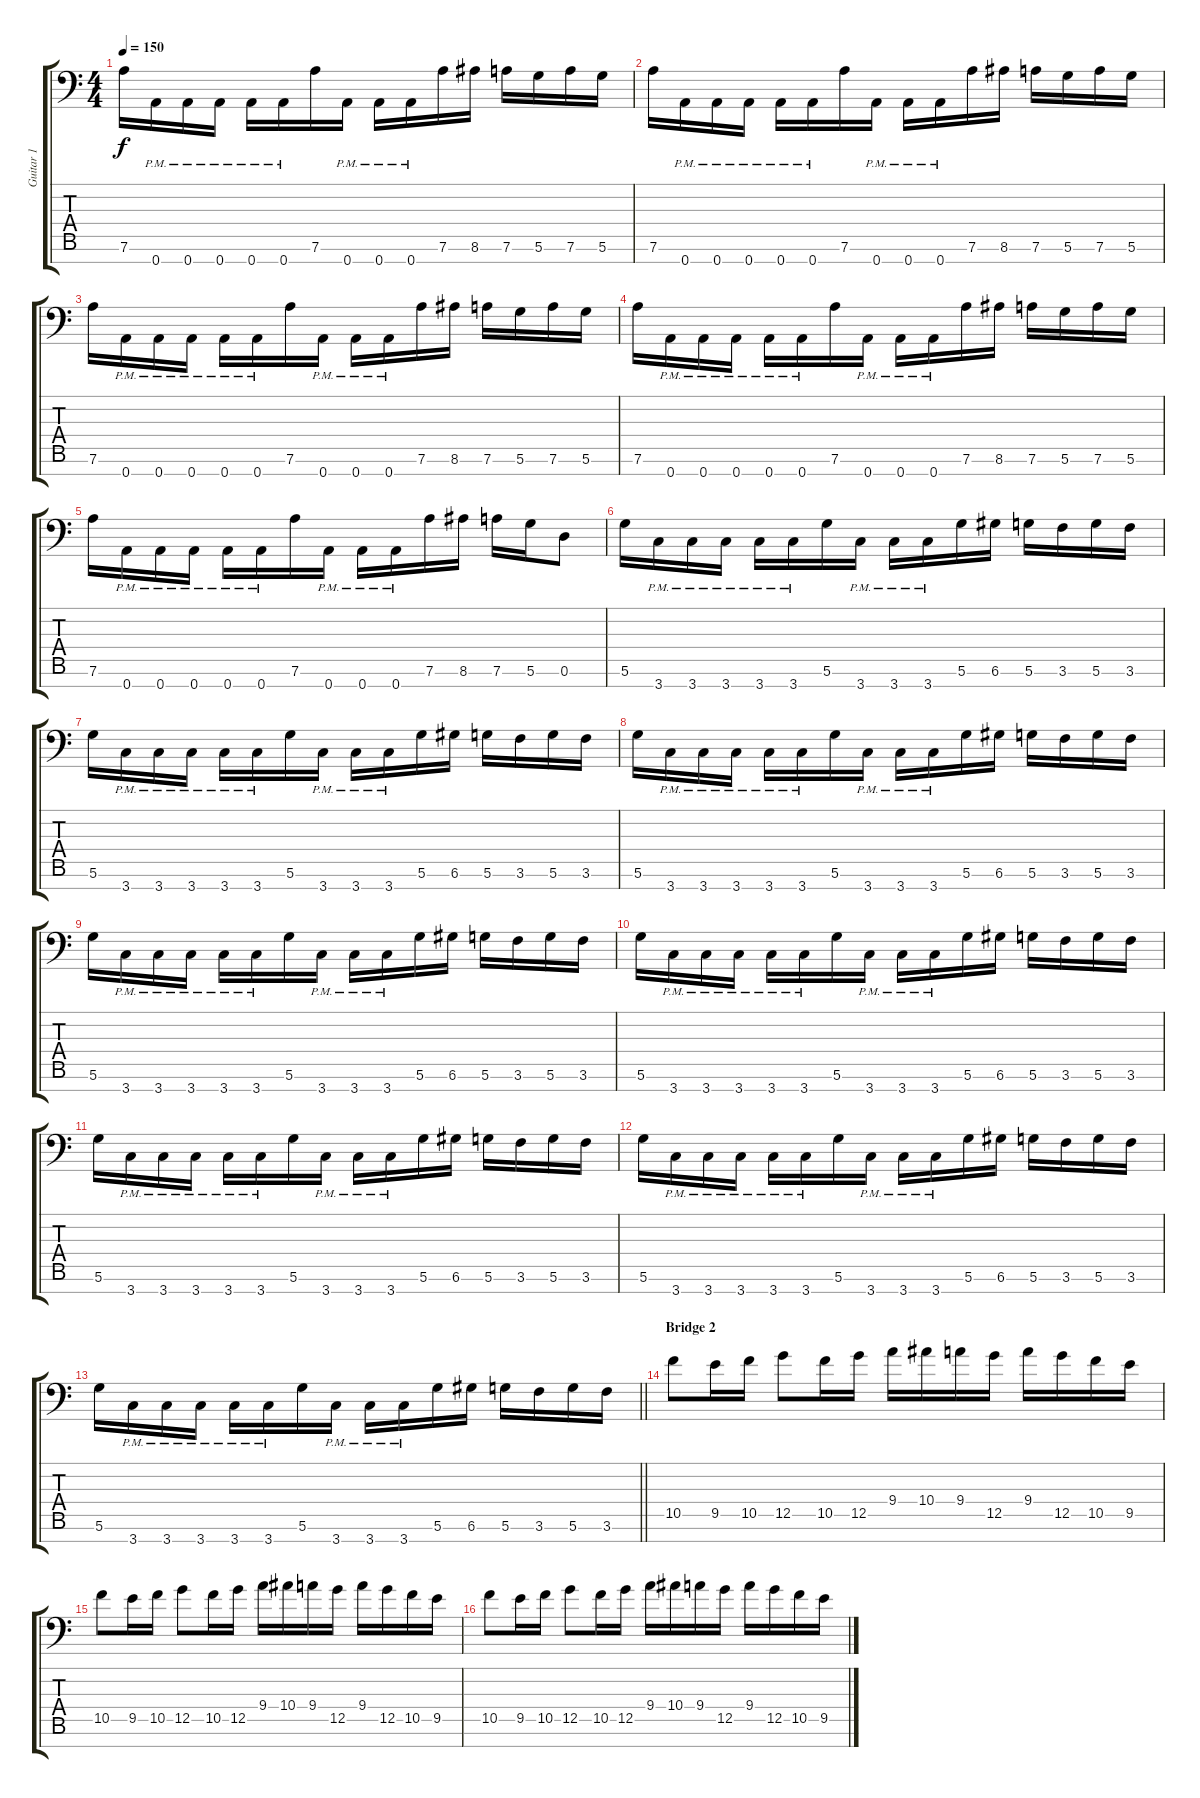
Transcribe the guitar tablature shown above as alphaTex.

\track ("Guitar 1" "Guitar 1") {instrument overdrivenguitar}
\staff {score tabs}
\tuning (D4 A3 F3 C3 G2 D2 A1) {hide}
\ts (4 4)
\tempo 150
\clef f4
\ks c
7.6.16{dy f} 0.7{pm}.16 0.7{pm}.16 0.7{pm}.16 0.7{pm}.16 0.7{pm}.16 7.6.16 0.7{pm}.16 0.7{pm}.16 0.7{pm}.16 7.6.16 8.6.16 7.6.16 5.6.16 7.6.16 5.6.16 |
7.6.16 0.7{pm}.16 0.7{pm}.16 0.7{pm}.16 0.7{pm}.16 0.7{pm}.16 7.6.16 0.7{pm}.16 0.7{pm}.16 0.7{pm}.16 7.6.16 8.6.16 7.6.16 5.6.16 7.6.16 5.6.16 |
7.6.16 0.7{pm}.16 0.7{pm}.16 0.7{pm}.16 0.7{pm}.16 0.7{pm}.16 7.6.16 0.7{pm}.16 0.7{pm}.16 0.7{pm}.16 7.6.16 8.6.16 7.6.16 5.6.16 7.6.16 5.6.16 |
7.6.16 0.7{pm}.16 0.7{pm}.16 0.7{pm}.16 0.7{pm}.16 0.7{pm}.16 7.6.16 0.7{pm}.16 0.7{pm}.16 0.7{pm}.16 7.6.16 8.6.16 7.6.16 5.6.16 7.6.16 5.6.16 |
7.6.16 0.7{pm}.16 0.7{pm}.16 0.7{pm}.16 0.7{pm}.16 0.7{pm}.16 7.6.16 0.7{pm}.16 0.7{pm}.16 0.7{pm}.16 7.6.16 8.6.16 7.6.16 5.6.16 0.6.8 |
5.6.16 3.7{pm}.16 3.7{pm}.16 3.7{pm}.16 3.7{pm}.16 3.7{pm}.16 5.6.16 3.7{pm}.16 3.7{pm}.16 3.7{pm}.16 5.6.16 6.6.16 5.6.16 3.6.16 5.6.16 3.6.16 |
5.6.16 3.7{pm}.16 3.7{pm}.16 3.7{pm}.16 3.7{pm}.16 3.7{pm}.16 5.6.16 3.7{pm}.16 3.7{pm}.16 3.7{pm}.16 5.6.16 6.6.16 5.6.16 3.6.16 5.6.16 3.6.16 |
5.6.16 3.7{pm}.16 3.7{pm}.16 3.7{pm}.16 3.7{pm}.16 3.7{pm}.16 5.6.16 3.7{pm}.16 3.7{pm}.16 3.7{pm}.16 5.6.16 6.6.16 5.6.16 3.6.16 5.6.16 3.6.16 |
5.6.16 3.7{pm}.16 3.7{pm}.16 3.7{pm}.16 3.7{pm}.16 3.7{pm}.16 5.6.16 3.7{pm}.16 3.7{pm}.16 3.7{pm}.16 5.6.16 6.6.16 5.6.16 3.6.16 5.6.16 3.6.16 |
5.6.16 3.7{pm}.16 3.7{pm}.16 3.7{pm}.16 3.7{pm}.16 3.7{pm}.16 5.6.16 3.7{pm}.16 3.7{pm}.16 3.7{pm}.16 5.6.16 6.6.16 5.6.16 3.6.16 5.6.16 3.6.16 |
5.6.16 3.7{pm}.16 3.7{pm}.16 3.7{pm}.16 3.7{pm}.16 3.7{pm}.16 5.6.16 3.7{pm}.16 3.7{pm}.16 3.7{pm}.16 5.6.16 6.6.16 5.6.16 3.6.16 5.6.16 3.6.16 |
5.6.16 3.7{pm}.16 3.7{pm}.16 3.7{pm}.16 3.7{pm}.16 3.7{pm}.16 5.6.16 3.7{pm}.16 3.7{pm}.16 3.7{pm}.16 5.6.16 6.6.16 5.6.16 3.6.16 5.6.16 3.6.16 |
\barLineRight lightlight
5.6.16 3.7{pm}.16 3.7{pm}.16 3.7{pm}.16 3.7{pm}.16 3.7{pm}.16 5.6.16 3.7{pm}.16 3.7{pm}.16 3.7{pm}.16 5.6.16 6.6.16 5.6.16 3.6.16 5.6.16 3.6.16 |
\section ("" "Bridge 2")
10.5.8 9.5.16 10.5.16 12.5.8 10.5.16 12.5.16 9.4.16 10.4.16 9.4.16 12.5.16 9.4.16 12.5.16 10.5.16 9.5.16 |
10.5.8 9.5.16 10.5.16 12.5.8 10.5.16 12.5.16 9.4.16 10.4.16 9.4.16 12.5.16 9.4.16 12.5.16 10.5.16 9.5.16 |
10.5.8 9.5.16 10.5.16 12.5.8 10.5.16 12.5.16 9.4.16 10.4.16 9.4.16 12.5.16 9.4.16 12.5.16 10.5.16 9.5.16
